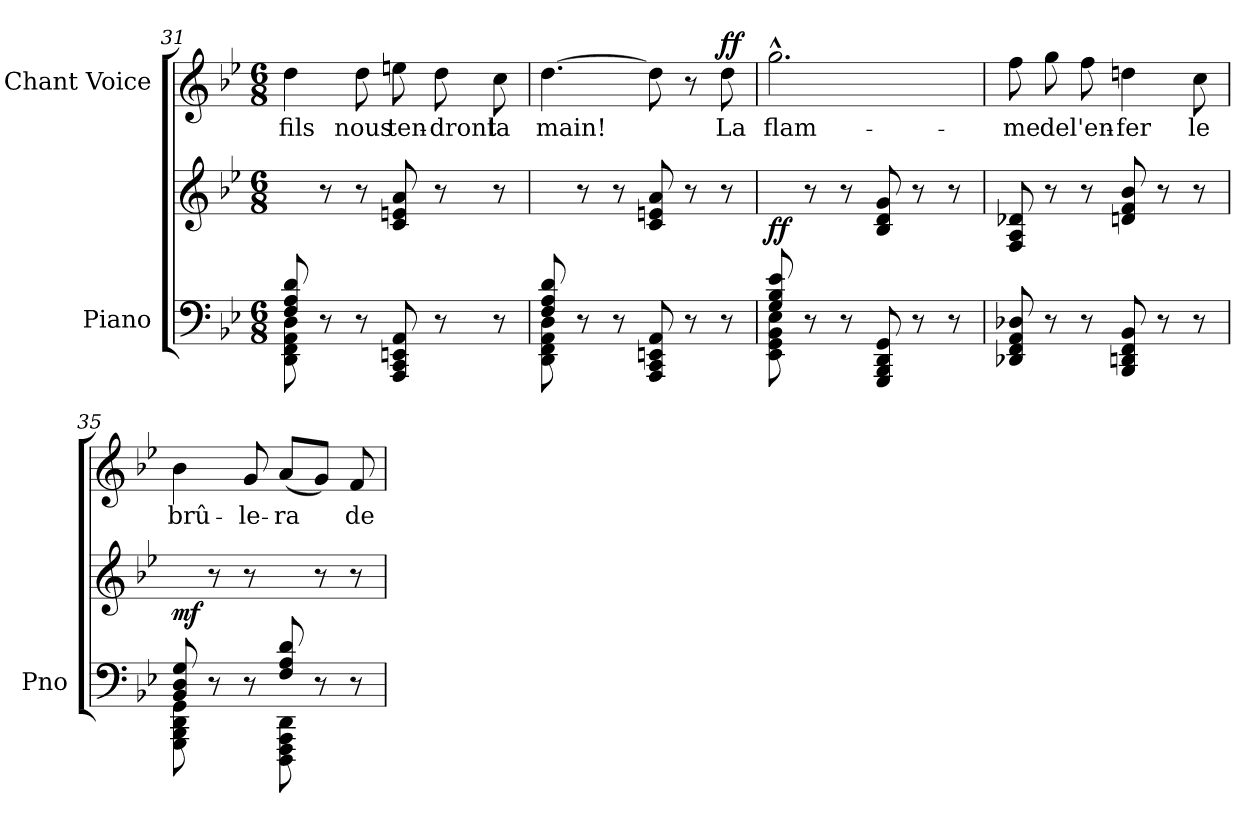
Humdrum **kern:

**kern	**kern	**dynam	**kern	**text	**dynam
*part2	*part2	*part2	*part1	*part1	*part1
*staff3	*staff2	*staff2/3	*staff1	*staff1	*staff1
*I"Piano	*	*	*I"Chant Voice	*	*
*I'Pno	*	*	*	*	*
*clefF4	*clefG2	*	*clefG2	*	*
*k[b-e-]	*k[b-e-]	*	*k[b-e-]	*	*
*M6/8	*M6/8	*	*M6/8	*	*
=31	=31	=31	=31	=31	=31
*^	*	*	*	*	*
!	!	!	!	!	!LO:LY:b	!
8F/ 8A/ 8d/	8DD\ 8FF\ 8AA\ 8D\	8ryy	.	4dd\	fils	.
2ryy	8r	8r	.	.	.	.
!	!	!	!	!	!LO:LY:b	!
.	8r	8r	.	8dd\	nous	.
!	!	!	!	!	!LO:LY:b	!
.	8AAA/ 8CC/ 8EEn/ 8AA/	8c/ 8en/ 8a/	.	8een\	ten-	.
!	!	!	!	!	!LO:LY:b	!
.	8r	8r	.	8dd\	-dront	.
!	!	!	!	!	!LO:LY:b	!
8ryy	8r	8r	.	8cc\	la	.
!!LO:LB:g=z
=32	=32	=32	=32	=32	=32	=32
!	!	!	!	!	!LO:LY:b	!
8F/ 8A/ 8d/	8DD\ 8FF\ 8AA\ 8D\	8ryy	.	[4.dd\	main!	.
2ryy	8r	8r	.	.	.	.
.	8r	8r	.	.	.	.
.	8AAA/ 8CC/ 8EEn/ 8AA/	8c/ 8en/ 8a/	.	8dd\]	.	.
.	8r	8r	.	8r	.	.
!	!	!	!	!	!LO:LY:b	!LO:DY:a
8ryy	8r	8r	.	8dd\	La	ff
=33	=33	=33	=33	=33	=33	=33
!	!	!	!LO:DY:b	!	!LO:LY:b	!
8G/ 8B-/ 8e-/	8EE-\ 8GG\ 8BB-\ 8E-\	8ryy	ff	2.gg^^\	flam-	.
2ryy	8r	8r	.	.	.	.
.	8r	8r	.	.	.	.
.	8GGG/ 8BBB-/ 8DD/ 8GG/	8B-/ 8d/ 8g/	.	.	.	.
.	8r	8r	.	.	.	.
8ryy	8r	8r	.	.	.	.
=34	=34	=34	=34	=34	=34	=34
!	!	!	!	!	!LO:LY:b	!
*v	*v	*	*	*	*	*
8DD-X/ 8FF/ 8AA/ 8D-X/	8F/ 8A/ 8d-X/	.	8ff\	-me	.
!	!	!	!	!LO:LY:b	!
8r	8r	.	8gg\	de	.
!	!	!	!	!LO:LY:b	!
8r	8r	.	8ff\	l'en-	.
!	!	!	!	!LO:LY:b	!
8BBB-/ 8DDn/ 8FF/ 8BB-/	8dn/ 8f/ 8b-/	.	4ddn\	-fer	.
8r	8r	.	.	.	.
!	!	!	!	!LO:LY:b	!
8r	8r	.	8cc\	le	.
=35	=35	=35	=35	=35	=35
*^	*	*	*	*	*
!	!	!	!LO:DY:b	!	!LO:LY:b	!
8BB-/ 8D/ 8G/	8GGG\ 8BBB-\ 8DD\ 8GG\	8ryy	mf	4b-\	brû-	.
4ryy	8r	8r	.	.	.	.
!	!	!	!	!	!LO:LY:b	!
.	8r	8r	.	8g/	-le-	.
!	!	!	!	!	!LO:LY:b	!
8F/ 8A/ 8d/	8DDD\ 8FFF\ 8AAA\ 8DD\	8ryy	.	(8a/L	-ra	.
4ryy	8r	8r	.	8g/J)	.	.
!	!	!	!	!	!LO:LY:b	!
.	8r	8r	.	8f/	de-	.
*v	*v	*	*	*	*	*
=	=	=	=	=	=
*-	*-	*-	*-	*-	*-
